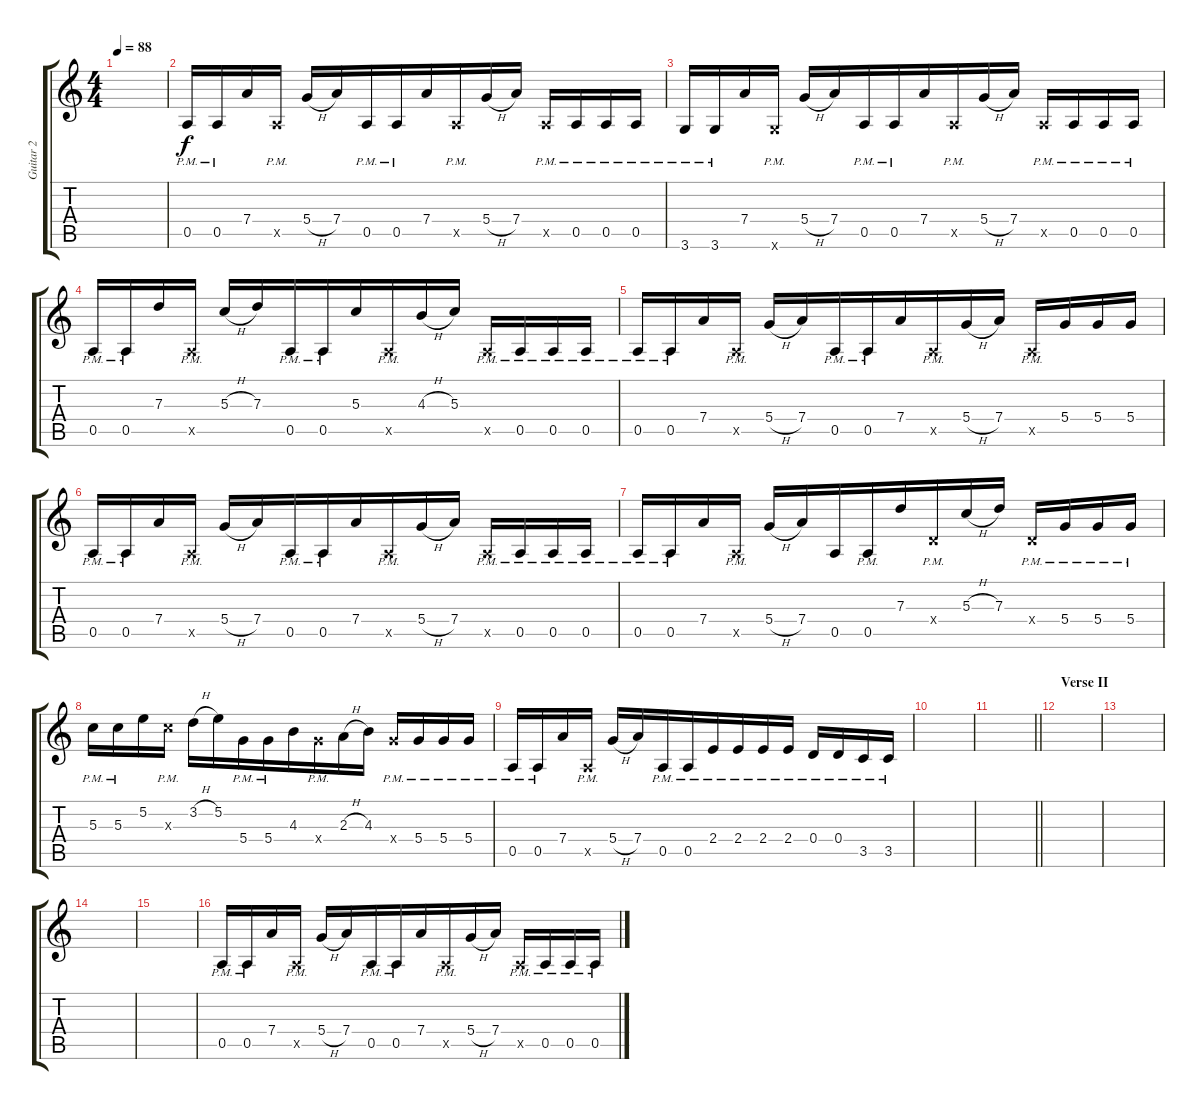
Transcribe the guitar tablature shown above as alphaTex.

\track ("Guitar 2" "Guitar 2") {instrument distortionguitar bank 117}
\staff {score tabs}
\tuning (E4 B3 G3 D3 A2 E2) {hide}
\ts (4 4)
\tempo 88
\clef g2
\ks aminor
|
0.5{pm}.16{beam merge} 0.5{pm}.16{beam merge} 7.4.16{beam merge} 0.5{pm x}.16 5.4{h}.16{beam merge} 7.4.16 0.5{pm}.16{beam merge} 0.5{pm}.16{beam merge} 7.4.16 0.5{pm x}.16 5.4{h}.16{beam merge} 7.4.16 0.5{pm x}.16{beam merge} 0.5{pm}.16{beam merge} 0.5{pm}.16{beam merge} 0.5{pm}.16 |
3.6{pm}.16{beam merge} 3.6{pm}.16{beam merge} 7.4.16{beam merge} 3.6{pm x}.16 5.4{h}.16{beam merge} 7.4.16 0.5{pm}.16{beam merge} 0.5{pm}.16{beam merge} 7.4.16 0.5{pm x}.16 5.4{h}.16{beam merge} 7.4.16 0.5{pm x}.16{beam merge} 0.5{pm}.16{beam merge} 0.5{pm}.16{beam merge} 0.5{pm}.16 |
0.5{pm}.16{beam merge} 0.5{pm}.16{beam merge} 7.3.16{beam merge} 0.5{pm x}.16 5.3{h}.16{beam merge} 7.3.16 0.5{pm}.16{beam merge} 0.5{pm}.16{beam merge} 5.3.16 0.5{pm x}.16 4.3{h}.16{beam merge} 5.3.16 0.5{pm x}.16{beam merge} 0.5{pm}.16{beam merge} 0.5{pm}.16{beam merge} 0.5{pm}.16 |
0.5{pm}.16{beam merge} 0.5{pm}.16{beam merge} 7.4.16{beam merge} 0.5{pm x}.16 5.4{h}.16{beam merge} 7.4.16 0.5{pm}.16{beam merge} 0.5{pm}.16{beam merge} 7.4.16 0.5{pm x}.16 5.4{h}.16{beam merge} 7.4.16 0.5{pm x}.16{beam merge} 5.4.16{beam merge} 5.4.16{beam merge} 5.4.16 |
0.5{pm}.16{beam merge} 0.5{pm}.16{beam merge} 7.4.16{beam merge} 0.5{pm x}.16 5.4{h}.16{beam merge} 7.4.16 0.5{pm}.16{beam merge} 0.5{pm}.16{beam merge} 7.4.16 0.5{pm x}.16 5.4{h}.16{beam merge} 7.4.16 0.5{pm x}.16{beam merge} 0.5{pm}.16{beam merge} 0.5{pm}.16{beam merge} 0.5{pm}.16 |
0.5{pm}.16{beam merge} 0.5{pm}.16{beam merge} 7.4.16{beam merge} 0.5{pm x}.16 5.4{h}.16{beam merge} 7.4.16 0.5.16{beam merge} 0.5{pm}.16{beam merge} 7.3.16 0.4{pm x}.16 5.3{h}.16{beam merge} 7.3.16 0.4{pm x}.16{beam merge} 5.4{pm}.16{beam merge} 5.4{pm}.16{beam merge} 5.4{pm}.16 |
5.3{pm}.16{beam merge} 5.3{pm}.16{beam merge} 5.2.16{beam merge} 5.3{pm x}.16 3.2{h}.16{beam merge} 5.2.16 5.4{pm}.16{beam merge} 5.4{pm}.16{beam merge} 4.3.16 5.4{pm x}.16 2.3{h}.16{beam merge} 4.3.16 5.4{pm x}.16{beam merge} 5.4{pm}.16{beam merge} 5.4{pm}.16{beam merge} 5.4{pm}.16 |
0.5{pm}.16{beam merge} 0.5{pm}.16{beam merge} 7.4.16{beam merge} 0.5{pm x}.16 5.4{h}.16{beam merge} 7.4.16 0.5{pm}.16{beam merge} 0.5{pm}.16{beam merge} 2.4{pm}.16 2.4{pm}.16 2.4{pm}.16{beam merge} 2.4{pm}.16 0.4{pm}.16{beam merge} 0.4{pm}.16{beam merge} 3.5{pm}.16{beam merge} 3.5{pm}.16 |
|
\barLineRight lightlight
|
\section ("" "Verse II")
|
|
|
|
0.5{pm}.16{beam merge} 0.5{pm}.16{beam merge} 7.4.16{beam merge} 0.5{pm x}.16 5.4{h}.16{beam merge} 7.4.16 0.5{pm}.16{beam merge} 0.5{pm}.16{beam merge} 7.4.16 0.5{pm x}.16 5.4{h}.16{beam merge} 7.4.16 0.5{pm x}.16{beam merge} 0.5{pm}.16{beam merge} 0.5{pm}.16{beam merge} 0.5{pm}.16
